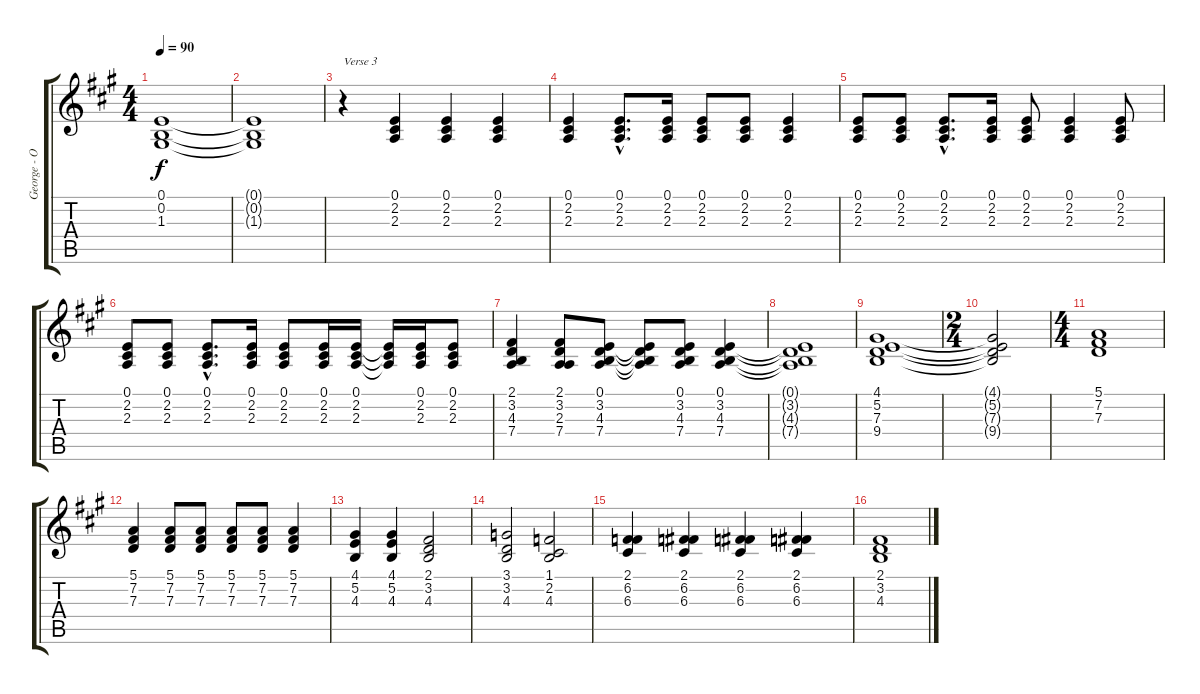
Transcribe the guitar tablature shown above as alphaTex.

\track ("George - Organ Treble" "George - O") {instrument drawbarorgan}
\staff {score tabs}
\tuning (E4 B3 G3 D3 A2 E2) {hide}
\ts (4 4)
\tempo 90
\clef g2
\ks a
(0.1 0.2 1.3).1{dy f} |
(0.1{t} 0.2{t} 1.3{t}).1 |
r.4{txt "Verse 3"} (0.1 2.2 2.3).4 (0.1 2.2 2.3).4 (0.1 2.2 2.3).4 |
(0.1 2.2 2.3).4 (0.1{hac} 2.2{hac} 2.3{hac}).8{d} (0.1 2.2 2.3).16 (0.1 2.2 2.3).8 (0.1 2.2 2.3).8 (0.1 2.2 2.3).4 |
(0.1 2.2 2.3).8 (0.1 2.2 2.3).8 (0.1{hac} 2.2{hac} 2.3{hac}).8{d} (0.1 2.2 2.3).16 (0.1 2.2 2.3).8 (0.1 2.2 2.3).4 (0.1 2.2 2.3).8 |
(0.1 2.2 2.3).8 (0.1 2.2 2.3).8 (0.1{hac} 2.2{hac} 2.3{hac}).8{d} (0.1 2.2 2.3).16 (0.1 2.2 2.3).8 (0.1 2.2 2.3).16 (0.1 2.2 2.3).16 (0.1{t} 2.2{t} 2.3{t}).16 (0.1 2.2 2.3).16 (0.1 2.2 2.3).8 |
(2.1 3.2 4.3 7.4).4 (2.1 3.2 2.3 7.4).8 (0.1 3.2 4.3 7.4).8 (0.1{t} 3.2{t} 4.3{t} 7.4{t}).8 (0.1 3.2 4.3 7.4).8 (0.1 3.2 4.3 7.4).4 |
(0.1{t} 3.2{t} 4.3{t} 7.4{t}).1 |
(4.1 5.2 7.3 9.4).1 |
\ts (2 4)
(4.1{t} 5.2{t} 7.3{t} 9.4{t}).2 |
\ts (4 4)
(5.1 7.2 7.3).1 |
(5.1 7.2 7.3).4 (5.1 7.2 7.3).8 (5.1 7.2 7.3).8 (5.1 7.2 7.3).8 (5.1 7.2 7.3).8 (5.1 7.2 7.3).4 |
(4.1 5.2 4.3).4 (4.1 5.2 4.3).4 (2.1 3.2 4.3).2 |
(3.1 3.2 4.3).2 (1.1 2.2 4.3).2 |
(2.1 6.2 6.3).4 (2.1 6.2 6.3).4 (2.1 6.2 6.3).4 (2.1 6.2 6.3).4 |
(2.1 3.2 4.3).1
